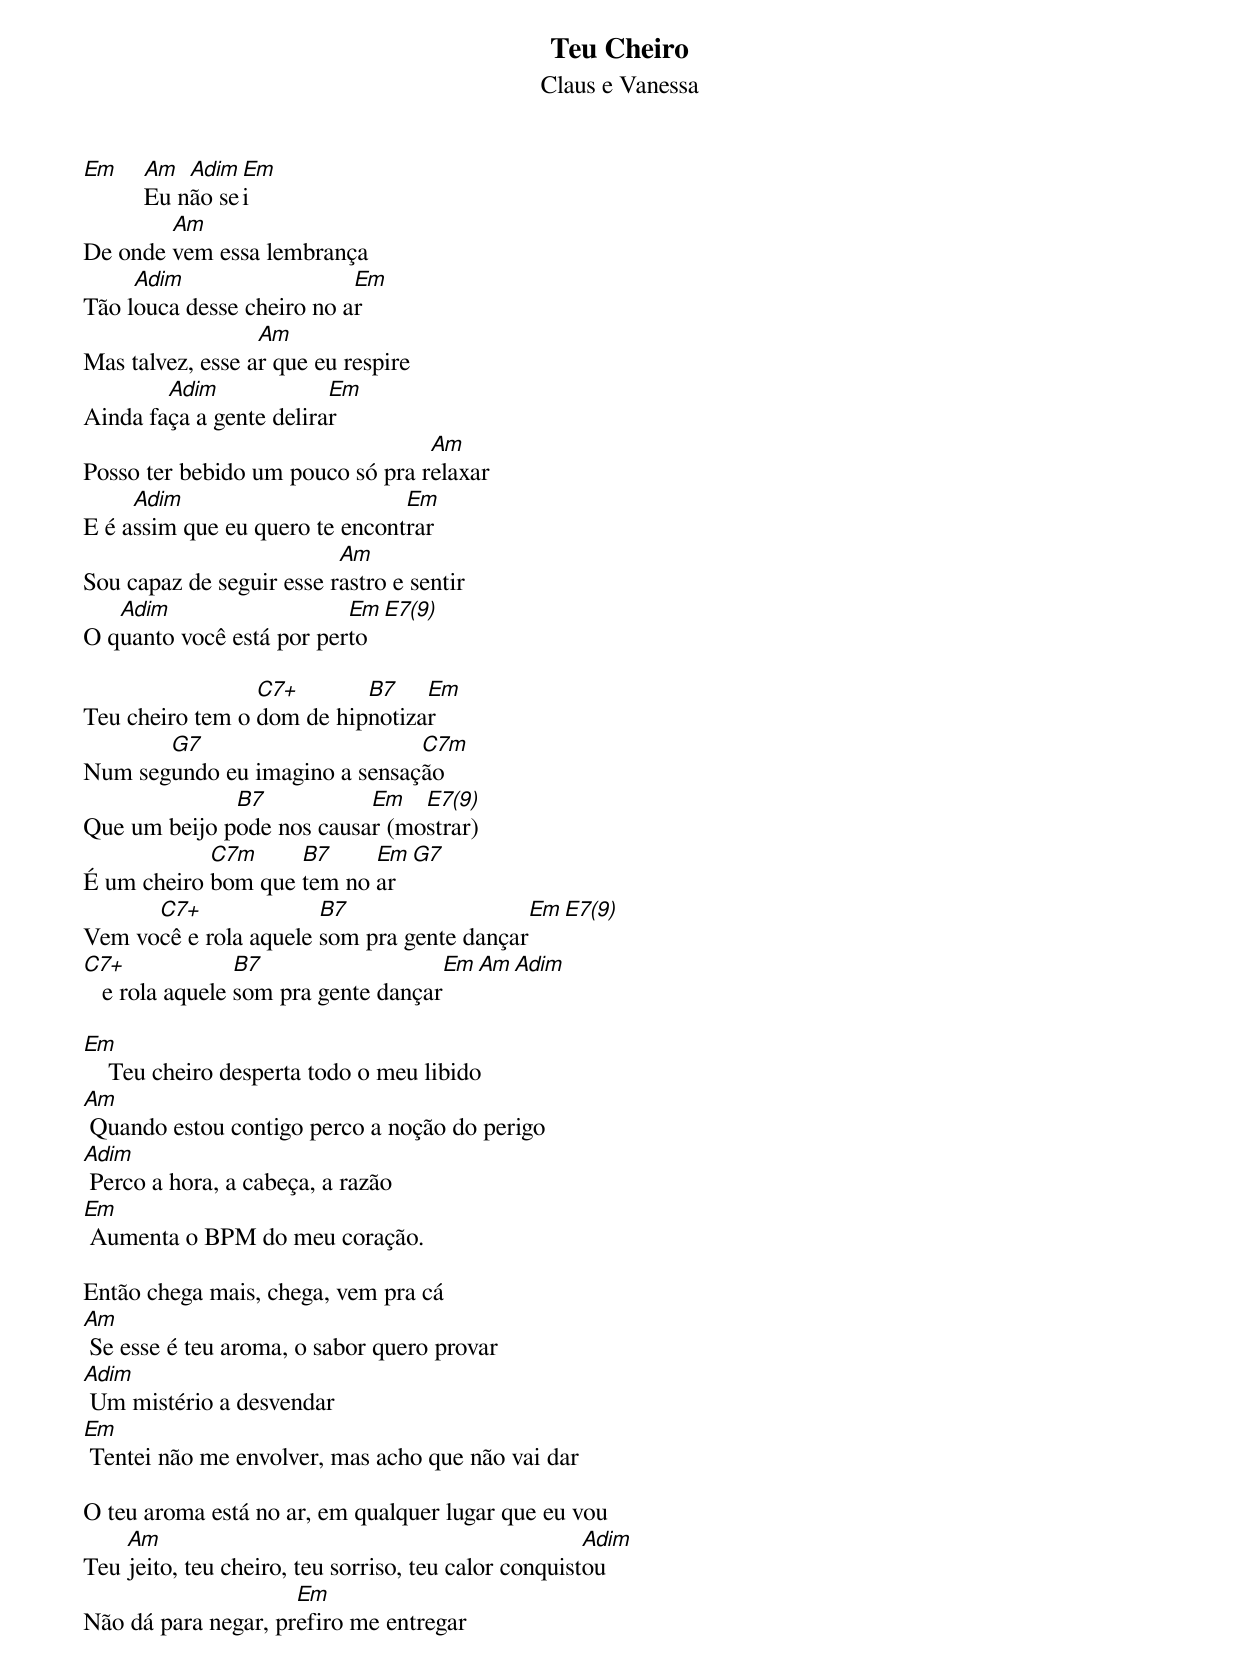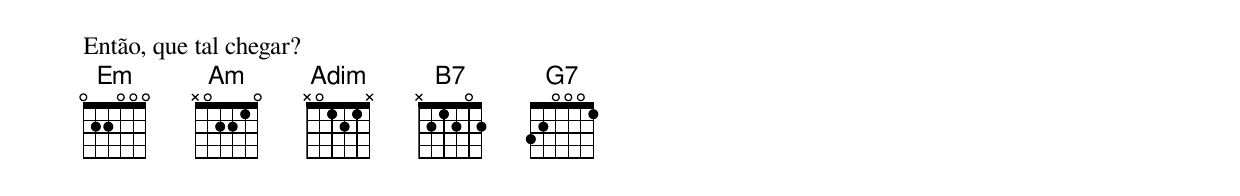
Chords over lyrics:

Teu Cheiro
Claus e Vanessa


Em  Am  Adim Em
    Eu não sei
        Am
De onde vem essa lembrança
     Adim                  Em
Tão louca desse cheiro no ar
                  Am
Mas talvez, esse ar que eu respire
        Adim             Em
Ainda faça a gente delirar
                                  Am
Posso ter bebido um pouco só pra relaxar
     Adim                       Em
E é assim que eu quero te encontrar
                          Am
Sou capaz de seguir esse rastro e sentir
   Adim                   Em    E7(9)
O quanto você está por perto

                 C7+       B7    Em
Teu cheiro tem o dom de hipnotizar
       G7                      C7m
Num segundo eu imagino a sensação
              B7           Em   E7(9)
Que um beijo pode nos causar (mostrar)
            C7m     B7     Em     G7
É um cheiro bom que tem no ar
      C7+              B7                  Em   E7(9)
Vem você e rola aquele som pra gente dançar
C7+              B7                  Em   Am   Adim
   e rola aquele som pra gente dançar

Em
    Teu cheiro desperta todo o meu libido
Am
 Quando estou contigo perco a noção do perigo
Adim
 Perco a hora, a cabeça, a razão
Em
 Aumenta o BPM do meu coração.

Então chega mais, chega, vem pra cá
Am
 Se esse é teu aroma, o sabor quero provar
Adim
 Um mistério a desvendar
Em
 Tentei não me envolver, mas acho que não vai dar

O teu aroma está no ar, em qualquer lugar que eu vou
    Am                                                Adim
Teu jeito, teu cheiro, teu sorriso, teu calor conquistou
                     Em
Não dá para negar, prefiro me entregar

Então, que tal chegar?
